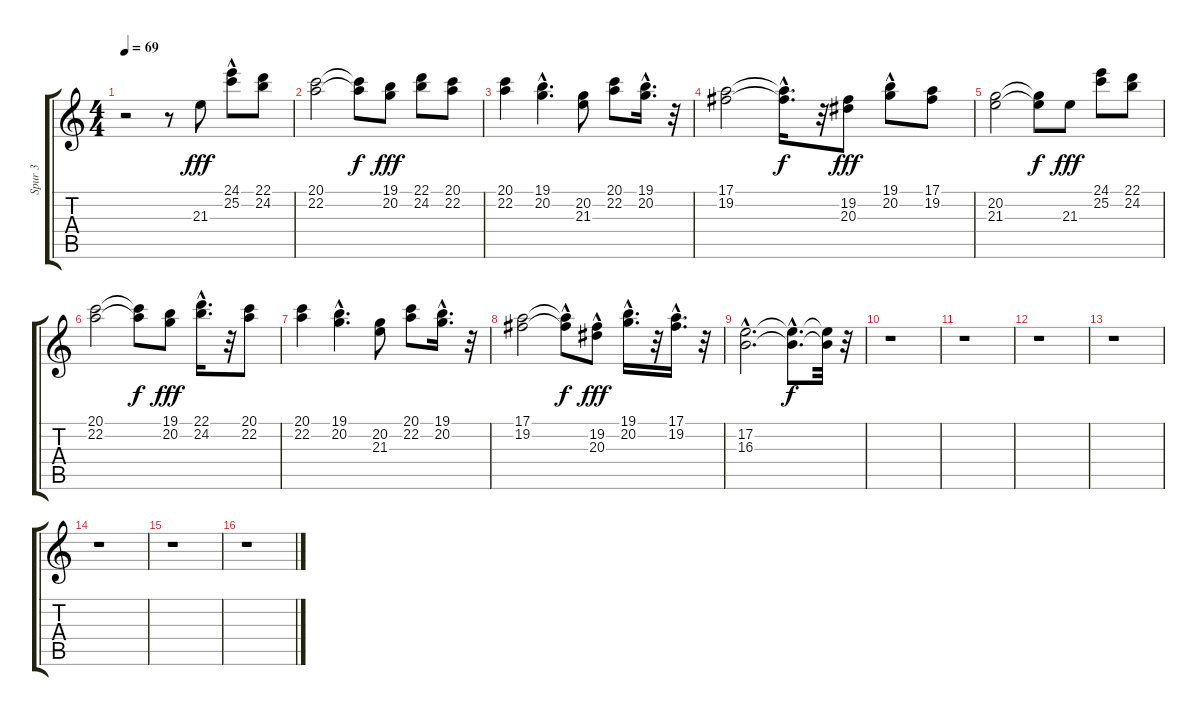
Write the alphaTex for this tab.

\track ("Spur 3" "Spur 3") {instrument tremolostrings}
\staff {score tabs}
\tuning (E4 B3 G3 D3 A2 E2) {hide}
\ts (4 4)
\tempo 69
\clef g2
\ks c
r.2{dy fff instrument tremolostrings} r.8 21.3.8 (24.1{hac} 25.2).8 (22.1 24.2).8 |
(20.1 22.2).2 (20.1{t} 22.2{t}).8{dy f} (19.1 20.2).8{dy fff} (22.1 24.2).8 (20.1 22.2).8 |
(20.1 22.2).4 (19.1{hac} 20.2{hac}).4{d} (20.2 21.3).8 (20.1 22.2).8 (19.1{hac} 20.2{hac}).16{d} r.32 |
(17.1 19.2).2 (17.1{hac t} 19.2{hac t}).16{d dy f} r.32 (19.2 20.3).8{dy fff} (19.1{hac} 20.2).8 (17.1 19.2).8 |
(20.2 21.3).2 (20.2{t} 21.3{t}).8{dy f} 21.3.8{dy fff} (24.1 25.2).8 (22.1 24.2).8 |
(20.1 22.2).2 (20.1{t} 22.2{t}).8{dy f} (19.1 20.2).8{dy fff} (22.1{hac} 24.2{hac}).16{d} r.32 (20.1 22.2).8 |
(20.1 22.2).4 (19.1{hac} 20.2).4{d} (20.2 21.3).8 (20.1 22.2).8 (19.1{hac} 20.2{hac}).16{d} r.32 |
(17.1 19.2).2 (17.1{t} 19.2{hac t}).8{dy f} (19.2 20.3{hac}).8{dy fff} (19.1{hac} 20.2{hac}).16{d} r.32 (17.1{hac} 19.2{hac}).16{d} r.32 |
(17.2{hac} 16.3{hac}).2{d} (17.2{hac t} 16.3{hac t}).8{d dy f} (17.2{t} 16.3{t}).32 r.32 |
r.1 |
r.1 |
r.1 |
r.1 |
r.1 |
r.1 |
r.1
